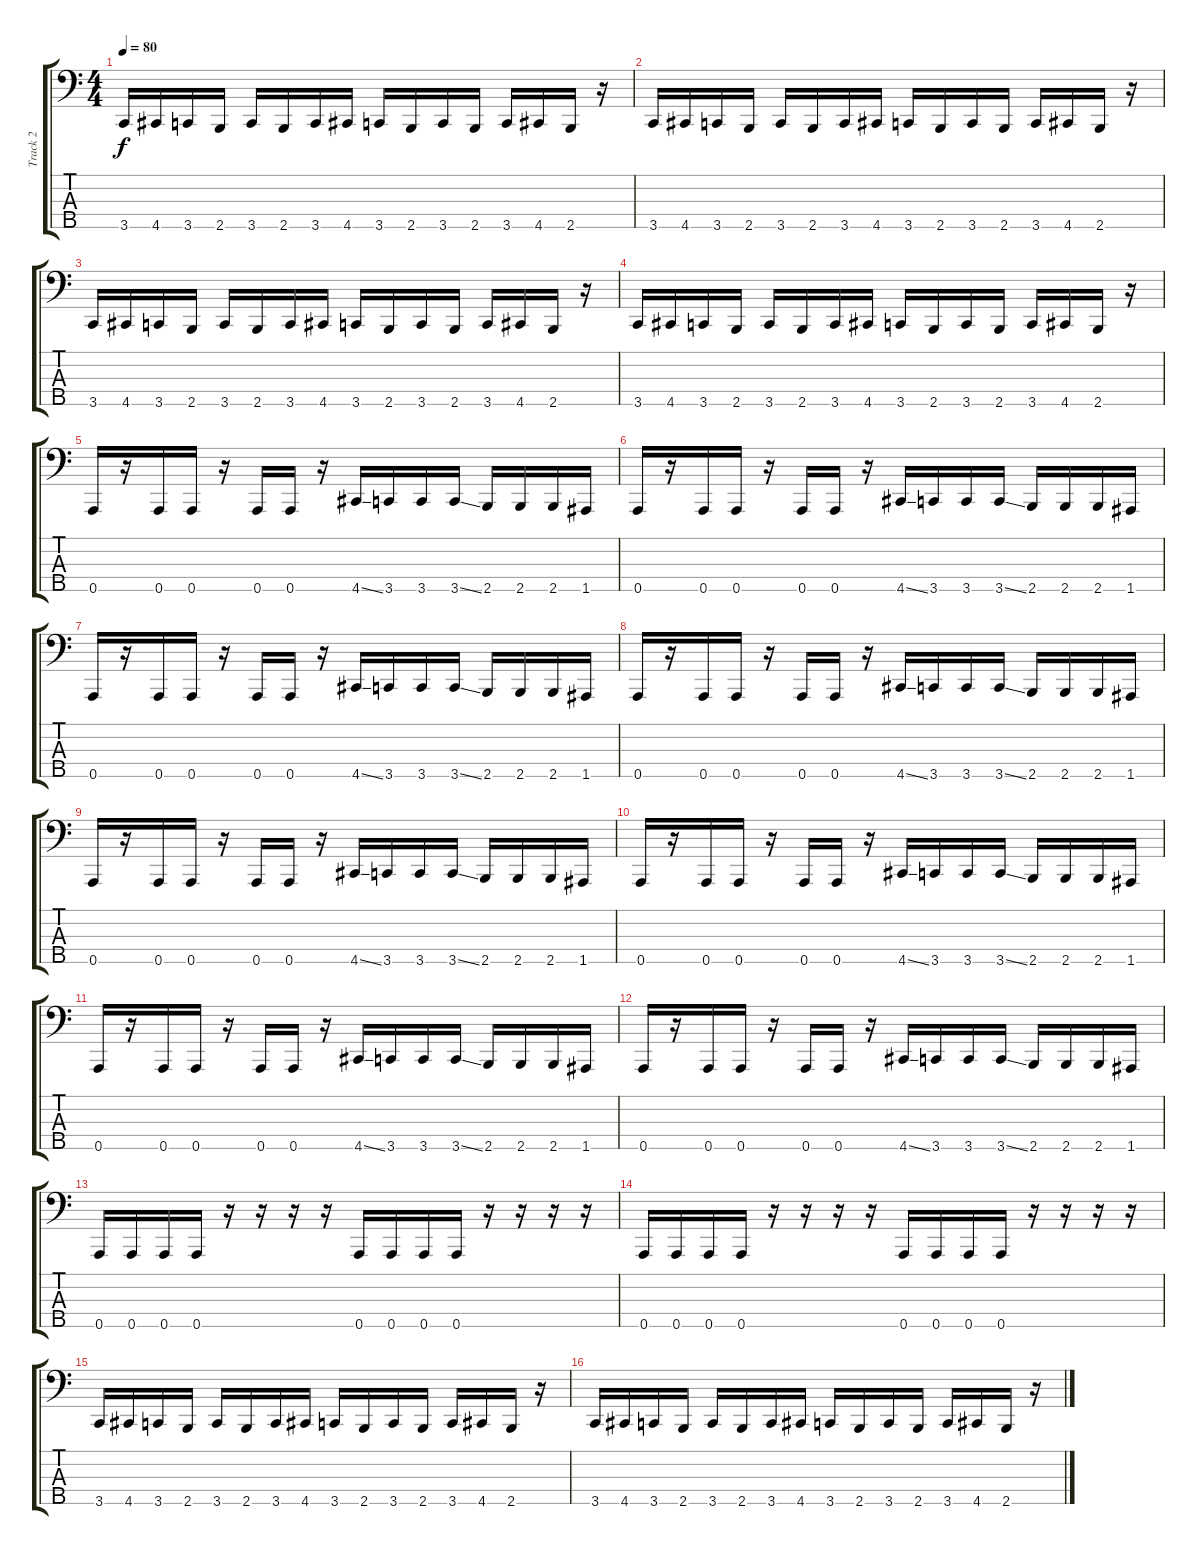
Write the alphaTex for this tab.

\track ("Track 2" "Track 2") {instrument slapbass1}
\staff {score tabs}
\tuning (F2 C2 G1 D1 A0) {hide}
\ts (4 4)
\tempo 80
\clef f4
\ks c
3.5.16{dy f} 4.5.16 3.5.16 2.5.16 3.5.16 2.5.16 3.5.16 4.5.16 3.5.16 2.5.16 3.5.16 2.5.16 3.5.16 4.5.16 2.5.16 r.16 |
3.5.16 4.5.16 3.5.16 2.5.16 3.5.16 2.5.16 3.5.16 4.5.16 3.5.16 2.5.16 3.5.16 2.5.16 3.5.16 4.5.16 2.5.16 r.16 |
3.5.16 4.5.16 3.5.16 2.5.16 3.5.16 2.5.16 3.5.16 4.5.16 3.5.16 2.5.16 3.5.16 2.5.16 3.5.16 4.5.16 2.5.16 r.16 |
3.5.16 4.5.16 3.5.16 2.5.16 3.5.16 2.5.16 3.5.16 4.5.16 3.5.16 2.5.16 3.5.16 2.5.16 3.5.16 4.5.16 2.5.16 r.16 |
0.5.16 r.16 0.5.16 0.5.16 r.16 0.5.16 0.5.16 r.16 4.5{ss}.16 3.5.16 3.5.16 3.5{ss}.16 2.5.16 2.5.16 2.5.16 1.5.16 |
0.5.16 r.16 0.5.16 0.5.16 r.16 0.5.16 0.5.16 r.16 4.5{ss}.16 3.5.16 3.5.16 3.5{ss}.16 2.5.16 2.5.16 2.5.16 1.5.16 |
0.5.16 r.16 0.5.16 0.5.16 r.16 0.5.16 0.5.16 r.16 4.5{ss}.16 3.5.16 3.5.16 3.5{ss}.16 2.5.16 2.5.16 2.5.16 1.5.16 |
0.5.16 r.16 0.5.16 0.5.16 r.16 0.5.16 0.5.16 r.16 4.5{ss}.16 3.5.16 3.5.16 3.5{ss}.16 2.5.16 2.5.16 2.5.16 1.5.16 |
0.5.16 r.16 0.5.16 0.5.16 r.16 0.5.16 0.5.16 r.16 4.5{ss}.16 3.5.16 3.5.16 3.5{ss}.16 2.5.16 2.5.16 2.5.16 1.5.16 |
0.5.16 r.16 0.5.16 0.5.16 r.16 0.5.16 0.5.16 r.16 4.5{ss}.16 3.5.16 3.5.16 3.5{ss}.16 2.5.16 2.5.16 2.5.16 1.5.16 |
0.5.16 r.16 0.5.16 0.5.16 r.16 0.5.16 0.5.16 r.16 4.5{ss}.16 3.5.16 3.5.16 3.5{ss}.16 2.5.16 2.5.16 2.5.16 1.5.16 |
0.5.16 r.16 0.5.16 0.5.16 r.16 0.5.16 0.5.16 r.16 4.5{ss}.16 3.5.16 3.5.16 3.5{ss}.16 2.5.16 2.5.16 2.5.16 1.5.16 |
0.5.16 0.5.16 0.5.16 0.5.16 r.16 r.16 r.16 r.16 0.5.16 0.5.16 0.5.16 0.5.16 r.16 r.16 r.16 r.16 |
0.5.16 0.5.16 0.5.16 0.5.16 r.16 r.16 r.16 r.16 0.5.16 0.5.16 0.5.16 0.5.16 r.16 r.16 r.16 r.16 |
3.5.16 4.5.16 3.5.16 2.5.16 3.5.16 2.5.16 3.5.16 4.5.16 3.5.16 2.5.16 3.5.16 2.5.16 3.5.16 4.5.16 2.5.16 r.16 |
3.5.16 4.5.16 3.5.16 2.5.16 3.5.16 2.5.16 3.5.16 4.5.16 3.5.16 2.5.16 3.5.16 2.5.16 3.5.16 4.5.16 2.5.16 r.16
